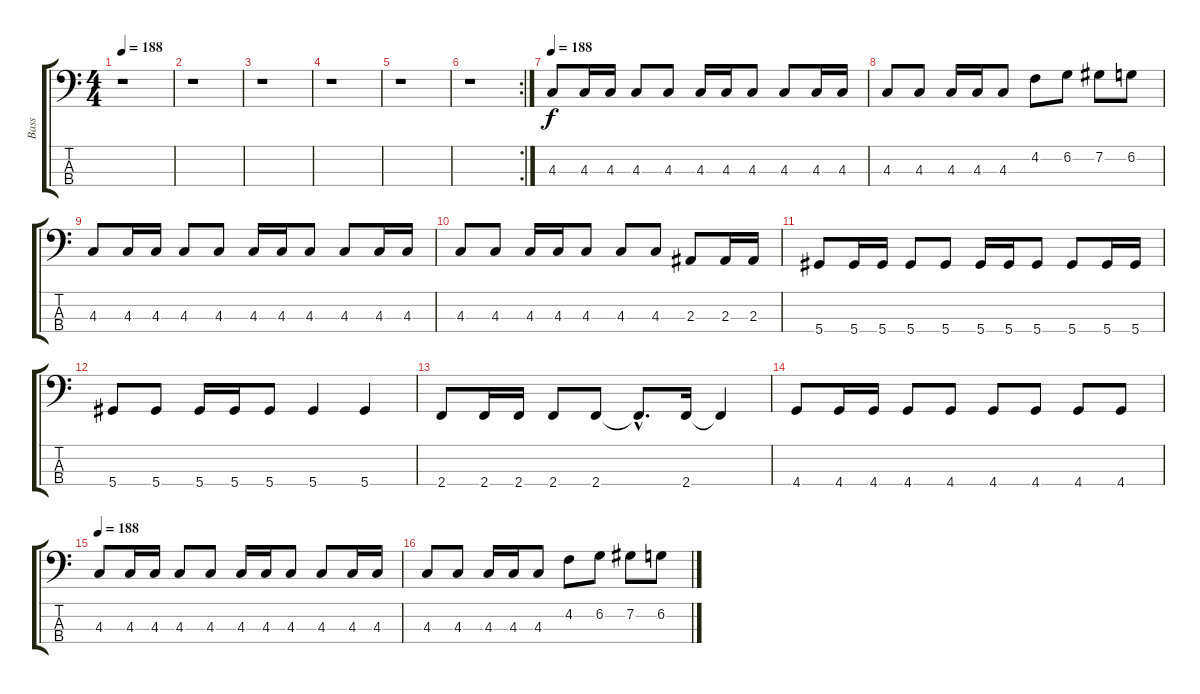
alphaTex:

\track ("Bass" "Bass") {instrument electricbasspick}
\staff {score tabs}
\tuning (Gb2 Db2 Ab1 Eb1) {hide}
\ts (4 4)
\tempo 188
\clef f4
\ks c
r.1{dy f} |
r.1 |
r.1 |
r.1 |
r.1 |
\rc 2
r.1 |
\tempo 188
4.3.8 4.3.16 4.3.16 4.3.8 4.3.8 4.3.16 4.3.16 4.3.8 4.3.8 4.3.16 4.3.16 |
4.3.8 4.3.8 4.3.16 4.3.16 4.3.8 4.2.8 6.2.8 7.2.8 6.2.8 |
4.3.8 4.3.16 4.3.16 4.3.8 4.3.8 4.3.16 4.3.16 4.3.8 4.3.8 4.3.16 4.3.16 |
4.3.8 4.3.8 4.3.16 4.3.16 4.3.8 4.3.8 4.3.8 2.3.8 2.3.16 2.3.16 |
5.4.8 5.4.16 5.4.16 5.4.8 5.4.8 5.4.16 5.4.16 5.4.8 5.4.8 5.4.16 5.4.16 |
5.4.8 5.4.8 5.4.16 5.4.16 5.4.8 5.4.4 5.4.4 |
2.4.8 2.4.16 2.4.16 2.4.8 2.4.8 2.4{hac t}.8{d} 2.4.16 2.4{t}.4 |
4.4.8 4.4.16 4.4.16 4.4.8 4.4.8 4.4.8 4.4.8 4.4.8 4.4.8 |
\tempo 188
4.3.8 4.3.16 4.3.16 4.3.8 4.3.8 4.3.16 4.3.16 4.3.8 4.3.8 4.3.16 4.3.16 |
4.3.8 4.3.8 4.3.16 4.3.16 4.3.8 4.2.8 6.2.8 7.2.8 6.2.8
